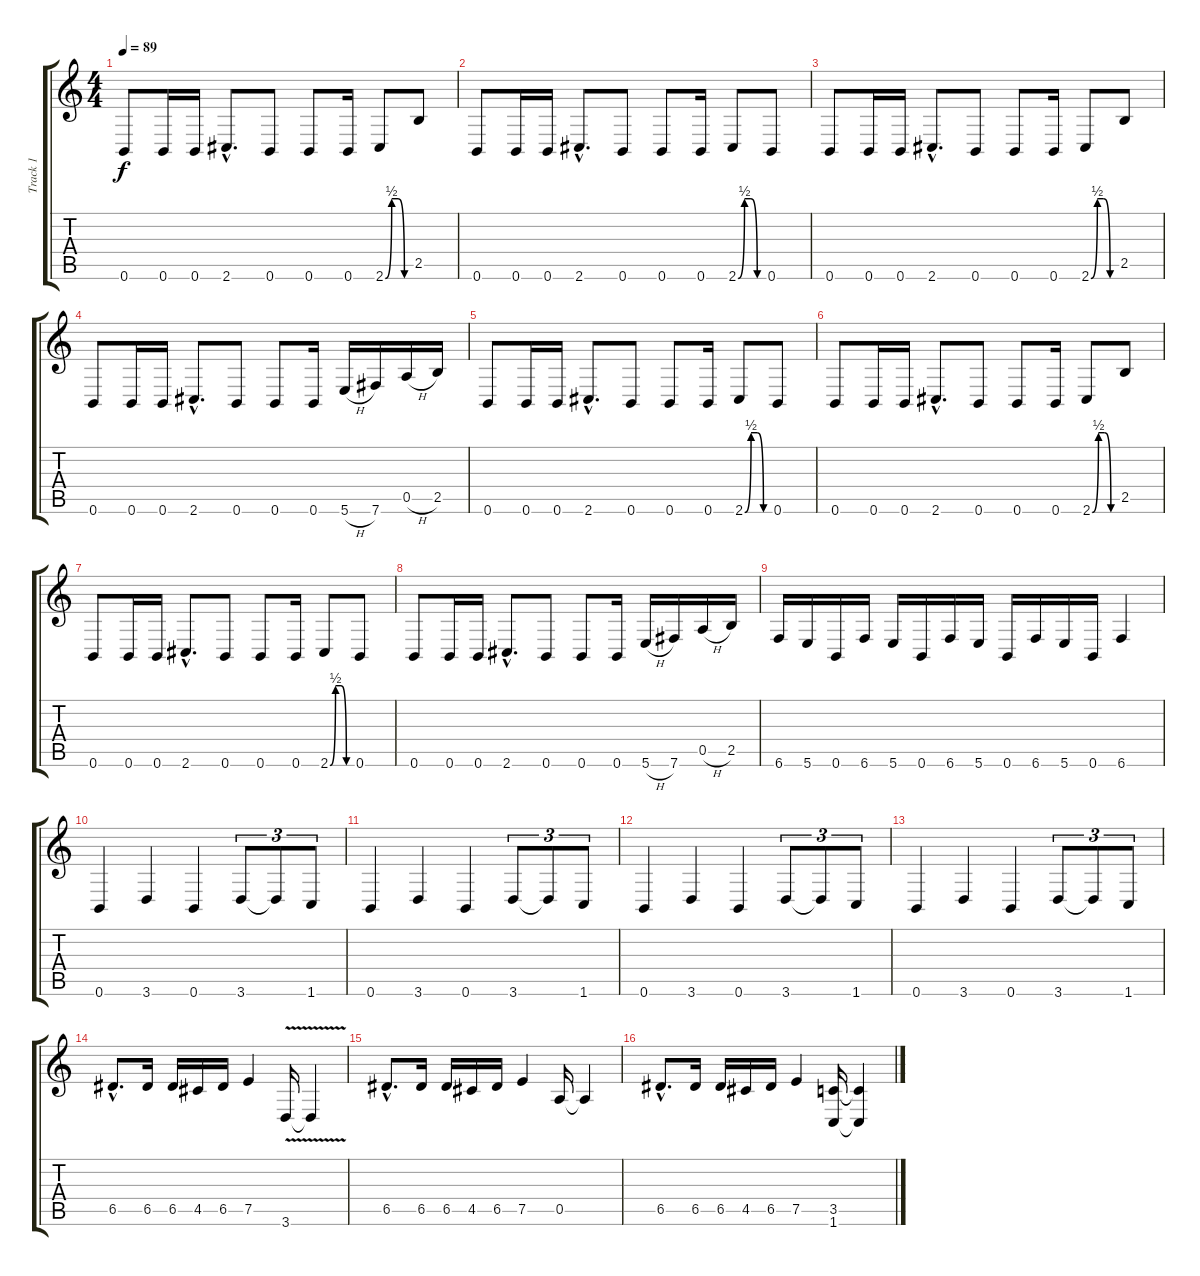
\track ("Track 1" "Track 1") {instrument distortionguitar}
\staff {score tabs}
\tuning (E4 B3 G3 D3 A2 B1) {hide}
\ts (4 4)
\tempo 89
\clef g2
\ks c
0.6.8{dy f instrument distortionguitar} 0.6.16 0.6.16 2.6{hac}.8{d} 0.6.8 0.6.8 0.6.16 2.6{be (custom 0 0 15 2 30 2 45 0 60 0)}.8 2.5.8 |
0.6.8 0.6.16 0.6.16 2.6{hac}.8{d} 0.6.8 0.6.8 0.6.16 2.6{be (custom 0 0 15 2 30 2 45 0 60 0)}.8 0.6.8 |
0.6.8 0.6.16 0.6.16 2.6{hac}.8{d} 0.6.8 0.6.8 0.6.16 2.6{be (custom 0 0 15 2 30 2 45 0 60 0)}.8 2.5.8 |
0.6.8 0.6.16 0.6.16 2.6{hac}.8{d} 0.6.8 0.6.8 0.6.16 5.6{h}.16 7.6.16 0.5{h}.16 2.5.16 |
0.6.8 0.6.16 0.6.16 2.6{hac}.8{d} 0.6.8 0.6.8 0.6.16 2.6{be (custom 0 0 15 2 30 2 45 0 60 0)}.8 0.6.8 |
0.6.8 0.6.16 0.6.16 2.6{hac}.8{d} 0.6.8 0.6.8 0.6.16 2.6{be (custom 0 0 15 2 30 2 45 0 60 0)}.8 2.5.8 |
0.6.8 0.6.16 0.6.16 2.6{hac}.8{d} 0.6.8 0.6.8 0.6.16 2.6{be (custom 0 0 15 2 30 2 45 0 60 0)}.8 0.6.8 |
0.6.8 0.6.16 0.6.16 2.6{hac}.8{d} 0.6.8 0.6.8 0.6.16 5.6{h}.16 7.6.16 0.5{h}.16 2.5.16 |
6.6.16 5.6.16 0.6.16 6.6.16 5.6.16 0.6.16 6.6.16 5.6.16 0.6.16 6.6.16 5.6.16 0.6.16 6.6.4 |
0.6.4 3.6.4 0.6.4 3.6.8{tu (3 2)} 3.6{t}.8{tu (3 2)} 1.6.8{tu (3 2)} |
0.6.4 3.6.4 0.6.4 3.6.8{tu (3 2)} 3.6{t}.8{tu (3 2)} 1.6.8{tu (3 2)} |
0.6.4 3.6.4 0.6.4 3.6.8{tu (3 2)} 3.6{t}.8{tu (3 2)} 1.6.8{tu (3 2)} |
0.6.4 3.6.4 0.6.4 3.6.8{tu (3 2)} 3.6{t}.8{tu (3 2)} 1.6.8{tu (3 2)} |
6.5{hac}.8{d} 6.5.16 6.5.16 4.5.16 6.5.16 7.5.4 3.6{v}.16 3.6{t}.4 |
6.5{hac}.8{d} 6.5.16 6.5.16 4.5.16 6.5.16 7.5.4 0.5.16 0.5{t}.4 |
6.5{hac}.8{d} 6.5.16 6.5.16 4.5.16 6.5.16 7.5.4 (3.5 1.6).16 (3.5{t} 1.6{t}).4
